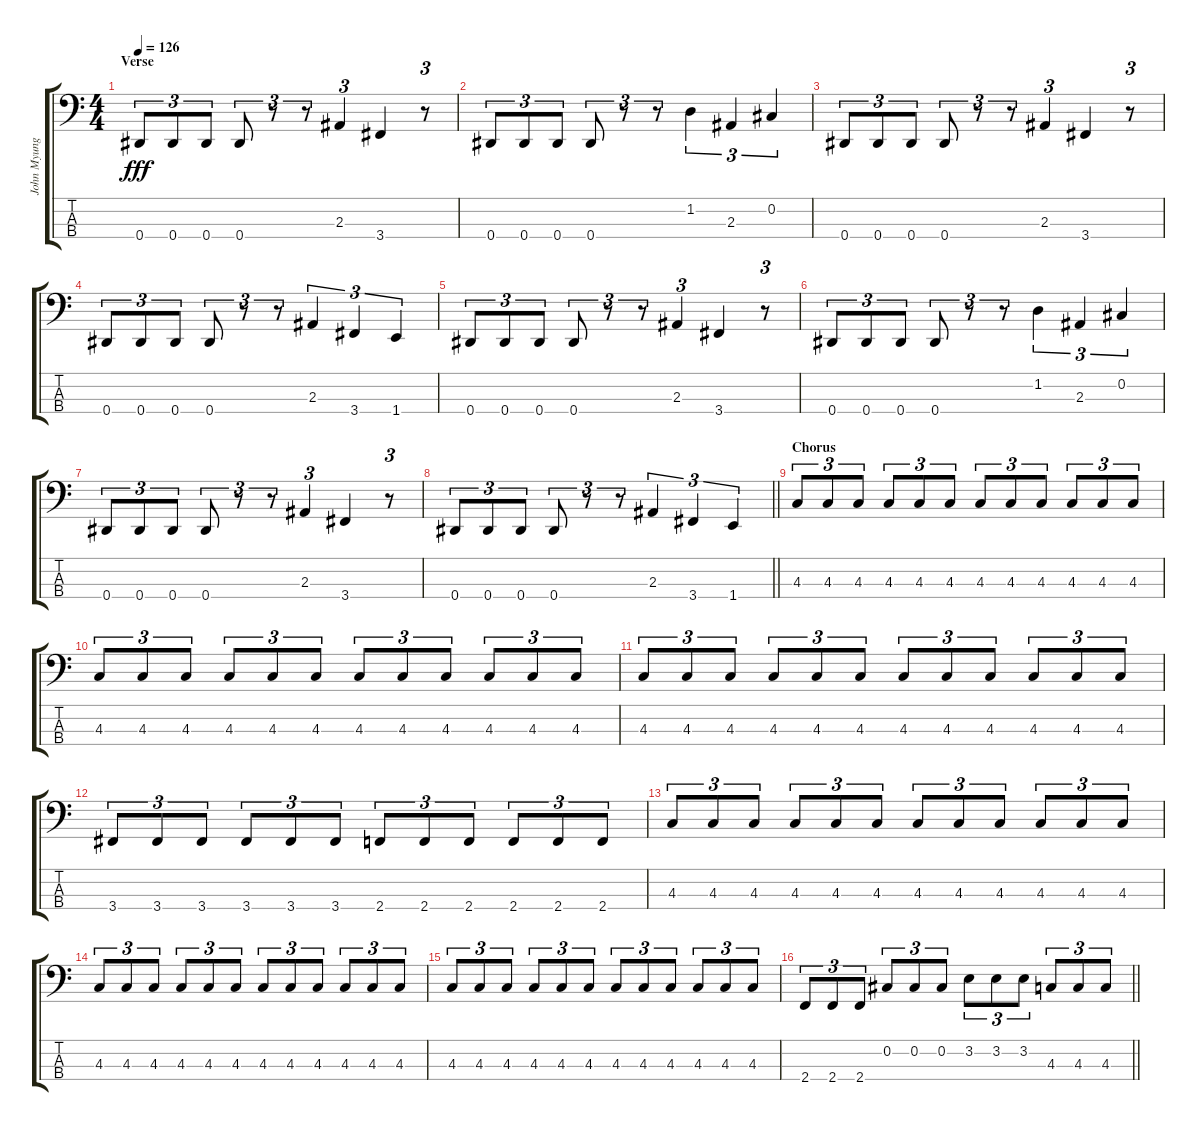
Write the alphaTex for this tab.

\track ("John Myung (4 Strings Alternative)" "John Myung") {mute instrument electricbassfinger}
\staff {score tabs}
\tuning (Gb2 Db2 Ab1 Eb1) {hide}
\ts (4 4)
\section ("" "Verse")
\tempo 126
\clef f4
\ks c
0.4.8{tu (3 2) dy fff} 0.4.8{tu (3 2)} 0.4.8{tu (3 2)} 0.4.8{tu (3 2)} r.8{tu (3 2)} r.8{tu (3 2)} 2.3.4{tu (3 2)} 3.4.4 r.8{tu (3 2)} |
0.4.8{tu (3 2)} 0.4.8{tu (3 2)} 0.4.8{tu (3 2)} 0.4.8{tu (3 2)} r.8{tu (3 2)} r.8{tu (3 2)} 1.2.4{tu (3 2)} 2.3.4{tu (3 2)} 0.2.4{tu (3 2)} |
0.4.8{tu (3 2)} 0.4.8{tu (3 2)} 0.4.8{tu (3 2)} 0.4.8{tu (3 2)} r.8{tu (3 2)} r.8{tu (3 2)} 2.3.4{tu (3 2)} 3.4.4 r.8{tu (3 2)} |
0.4.8{tu (3 2)} 0.4.8{tu (3 2)} 0.4.8{tu (3 2)} 0.4.8{tu (3 2)} r.8{tu (3 2)} r.8{tu (3 2)} 2.3.4{tu (3 2)} 3.4.4{tu (3 2)} 1.4.4{tu (3 2)} |
0.4.8{tu (3 2)} 0.4.8{tu (3 2)} 0.4.8{tu (3 2)} 0.4.8{tu (3 2)} r.8{tu (3 2)} r.8{tu (3 2)} 2.3.4{tu (3 2)} 3.4.4 r.8{tu (3 2)} |
0.4.8{tu (3 2)} 0.4.8{tu (3 2)} 0.4.8{tu (3 2)} 0.4.8{tu (3 2)} r.8{tu (3 2)} r.8{tu (3 2)} 1.2.4{tu (3 2)} 2.3.4{tu (3 2)} 0.2.4{tu (3 2)} |
0.4.8{tu (3 2)} 0.4.8{tu (3 2)} 0.4.8{tu (3 2)} 0.4.8{tu (3 2)} r.8{tu (3 2)} r.8{tu (3 2)} 2.3.4{tu (3 2)} 3.4.4 r.8{tu (3 2)} |
\barLineRight lightlight
0.4.8{tu (3 2)} 0.4.8{tu (3 2)} 0.4.8{tu (3 2)} 0.4.8{tu (3 2)} r.8{tu (3 2)} r.8{tu (3 2)} 2.3.4{tu (3 2)} 3.4.4{tu (3 2)} 1.4.4{tu (3 2)} |
\section ("" "Chorus")
4.3.8{tu (3 2)} 4.3.8{tu (3 2)} 4.3.8{tu (3 2)} 4.3.8{tu (3 2)} 4.3.8{tu (3 2)} 4.3.8{tu (3 2)} 4.3.8{tu (3 2)} 4.3.8{tu (3 2)} 4.3.8{tu (3 2)} 4.3.8{tu (3 2)} 4.3.8{tu (3 2)} 4.3.8{tu (3 2)} |
4.3.8{tu (3 2)} 4.3.8{tu (3 2)} 4.3.8{tu (3 2)} 4.3.8{tu (3 2)} 4.3.8{tu (3 2)} 4.3.8{tu (3 2)} 4.3.8{tu (3 2)} 4.3.8{tu (3 2)} 4.3.8{tu (3 2)} 4.3.8{tu (3 2)} 4.3.8{tu (3 2)} 4.3.8{tu (3 2)} |
4.3.8{tu (3 2)} 4.3.8{tu (3 2)} 4.3.8{tu (3 2)} 4.3.8{tu (3 2)} 4.3.8{tu (3 2)} 4.3.8{tu (3 2)} 4.3.8{tu (3 2)} 4.3.8{tu (3 2)} 4.3.8{tu (3 2)} 4.3.8{tu (3 2)} 4.3.8{tu (3 2)} 4.3.8{tu (3 2)} |
3.4.8{tu (3 2)} 3.4.8{tu (3 2)} 3.4.8{tu (3 2)} 3.4.8{tu (3 2)} 3.4.8{tu (3 2)} 3.4.8{tu (3 2)} 2.4.8{tu (3 2)} 2.4.8{tu (3 2)} 2.4.8{tu (3 2)} 2.4.8{tu (3 2)} 2.4.8{tu (3 2)} 2.4.8{tu (3 2)} |
4.3.8{tu (3 2)} 4.3.8{tu (3 2)} 4.3.8{tu (3 2)} 4.3.8{tu (3 2)} 4.3.8{tu (3 2)} 4.3.8{tu (3 2)} 4.3.8{tu (3 2)} 4.3.8{tu (3 2)} 4.3.8{tu (3 2)} 4.3.8{tu (3 2)} 4.3.8{tu (3 2)} 4.3.8{tu (3 2)} |
4.3.8{tu (3 2)} 4.3.8{tu (3 2)} 4.3.8{tu (3 2)} 4.3.8{tu (3 2)} 4.3.8{tu (3 2)} 4.3.8{tu (3 2)} 4.3.8{tu (3 2)} 4.3.8{tu (3 2)} 4.3.8{tu (3 2)} 4.3.8{tu (3 2)} 4.3.8{tu (3 2)} 4.3.8{tu (3 2)} |
4.3.8{tu (3 2)} 4.3.8{tu (3 2)} 4.3.8{tu (3 2)} 4.3.8{tu (3 2)} 4.3.8{tu (3 2)} 4.3.8{tu (3 2)} 4.3.8{tu (3 2)} 4.3.8{tu (3 2)} 4.3.8{tu (3 2)} 4.3.8{tu (3 2)} 4.3.8{tu (3 2)} 4.3.8{tu (3 2)} |
\barLineRight lightlight
2.4.8{tu (3 2)} 2.4.8{tu (3 2)} 2.4.8{tu (3 2)} 0.2.8{tu (3 2)} 0.2.8{tu (3 2)} 0.2.8{tu (3 2)} 3.2.8{tu (3 2)} 3.2.8{tu (3 2)} 3.2.8{tu (3 2)} 4.3.8{tu (3 2)} 4.3.8{tu (3 2)} 4.3.8{tu (3 2)}
